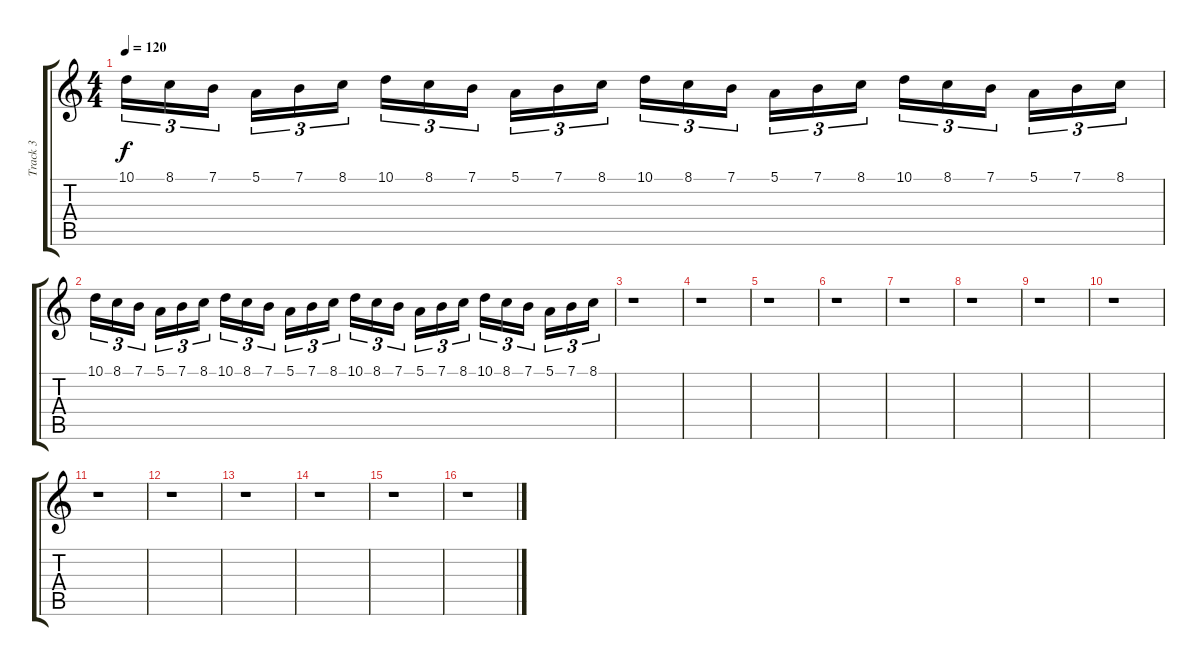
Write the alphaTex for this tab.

\track ("Track 3" "Track 3") {instrument flute}
\staff {score tabs}
\tuning (E4 B3 G3 D3 A2 E2) {hide}
\ts (4 4)
\tempo 120
\clef g2
\ks c
10.1.16{tu (3 2) dy f instrument flute} 8.1.16{tu (3 2)} 7.1.16{tu (3 2)} 5.1.16{tu (3 2)} 7.1.16{tu (3 2)} 8.1.16{tu (3 2)} 10.1.16{tu (3 2)} 8.1.16{tu (3 2)} 7.1.16{tu (3 2)} 5.1.16{tu (3 2)} 7.1.16{tu (3 2)} 8.1.16{tu (3 2)} 10.1.16{tu (3 2)} 8.1.16{tu (3 2)} 7.1.16{tu (3 2)} 5.1.16{tu (3 2)} 7.1.16{tu (3 2)} 8.1.16{tu (3 2)} 10.1.16{tu (3 2)} 8.1.16{tu (3 2)} 7.1.16{tu (3 2)} 5.1.16{tu (3 2)} 7.1.16{tu (3 2)} 8.1.16{tu (3 2)} |
10.1.16{tu (3 2)} 8.1.16{tu (3 2)} 7.1.16{tu (3 2)} 5.1.16{tu (3 2)} 7.1.16{tu (3 2)} 8.1.16{tu (3 2)} 10.1.16{tu (3 2)} 8.1.16{tu (3 2)} 7.1.16{tu (3 2)} 5.1.16{tu (3 2)} 7.1.16{tu (3 2)} 8.1.16{tu (3 2)} 10.1.16{tu (3 2)} 8.1.16{tu (3 2)} 7.1.16{tu (3 2)} 5.1.16{tu (3 2)} 7.1.16{tu (3 2)} 8.1.16{tu (3 2)} 10.1.16{tu (3 2)} 8.1.16{tu (3 2)} 7.1.16{tu (3 2)} 5.1.16{tu (3 2)} 7.1.16{tu (3 2)} 8.1.16{tu (3 2)} |
r.1 |
r.1 |
r.1 |
r.1 |
r.1 |
r.1 |
r.1 |
r.1 |
r.1 |
r.1 |
r.1 |
r.1 |
r.1 |
r.1
